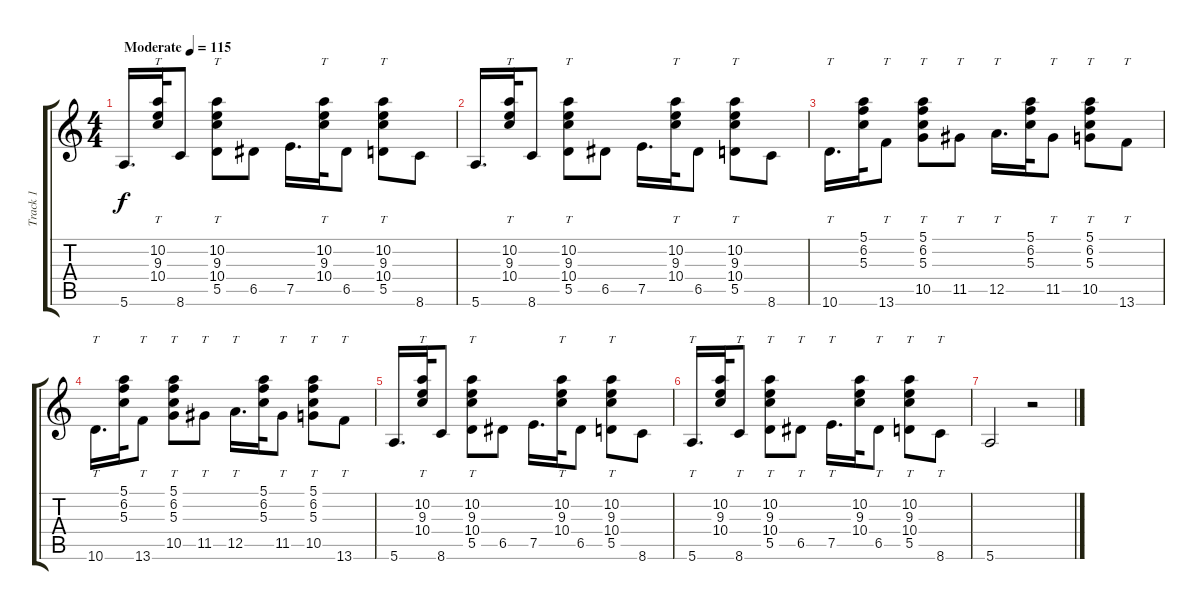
\track ("Track 1" "Track 1") {instrument acousticguitarsteel}
\staff {score tabs}
\tuning (E4 B3 G3 D3 A2 E2) {hide}
\ts (4 4)
\tempo (115 "Moderate")
\clef g2
\ks c
5.6.16{d dy f instrument acousticguitarsteel} (10.2 9.3 10.4).32{tt} 8.6.8 (10.2 9.3 10.4 5.5).8{tt} 6.5.8 7.5.16{d} (10.2 9.3 10.4).32{tt} 6.5.8 (10.2 9.3 10.4 5.5).8{tt} 8.6.8 |
5.6.16{d} (10.2 9.3 10.4).32{tt} 8.6.8 (10.2 9.3 10.4 5.5).8{tt} 6.5.8 7.5.16{d} (10.2 9.3 10.4).32{tt} 6.5.8 (10.2 9.3 10.4 5.5).8{tt} 8.6.8 |
10.6.16{tt d} (5.1 6.2 5.3).32 13.6.8{tt} (5.1 6.2 5.3 10.5).8{tt} 11.5.8{tt} 12.5.16{tt d} (5.1 6.2 5.3).32 11.5.8{tt} (5.1 6.2 5.3 10.5).8{tt} 13.6.8{tt} |
10.6.16{tt d} (5.1 6.2 5.3).32 13.6.8{tt} (5.1 6.2 5.3 10.5).8{tt} 11.5.8{tt} 12.5.16{tt d} (5.1 6.2 5.3).32 11.5.8{tt} (5.1 6.2 5.3 10.5).8{tt} 13.6.8{tt} |
5.6.16{d} (10.2 9.3 10.4).32{tt} 8.6.8 (10.2 9.3 10.4 5.5).8{tt} 6.5.8 7.5.16{d} (10.2 9.3 10.4).32{tt} 6.5.8 (10.2 9.3 10.4 5.5).8{tt} 8.6.8 |
5.6.16{tt d} (10.2 9.3 10.4).32 8.6.8{tt} (10.2 9.3 10.4 5.5).8{tt} 6.5.8{tt} 7.5.16{tt d} (10.2 9.3 10.4).32 6.5.8{tt} (10.2 9.3 10.4 5.5).8{tt} 8.6.8{tt} |
5.6.2 r.2
